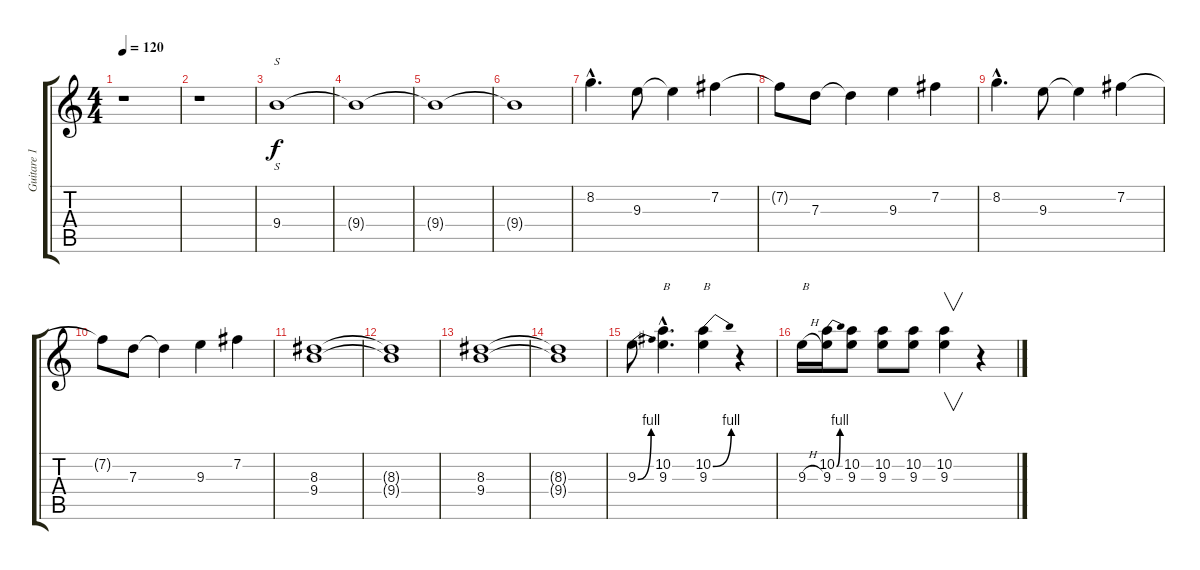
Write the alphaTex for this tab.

\track ("Guitare 1" "Guitare 1") {instrument overdrivenguitar}
\staff {score tabs}
\tuning (E4 B3 G3 D3 A2 E2) {hide}
\ts (4 4)
\tempo 120
\clef g2
\ks c
r.1{dy f} |
r.1 |
9.4.1{s} |
9.4{t}.1 |
9.4{t}.1 |
9.4{t}.1 |
8.2{hac}.4{d} 9.3.8 9.3{t}.4 7.2.4 |
7.2{t}.8 7.3.8 7.3{t}.4 9.3.4 7.2.4 |
8.2{hac}.4{d} 9.3.8 9.3{t}.4 7.2.4 |
7.2{t}.8 7.3.8 7.3{t}.4 9.3.4 7.2.4 |
(8.3 9.4).1 |
(8.3{t} 9.4{t}).1 |
(8.3 9.4).1 |
(8.3{t} 9.4{t}).1 |
9.3{be (bend 0 0 60 4)}.8 (10.2{hac} 9.3{hac}).4{d txt "B"} (10.2{be (bend 0 0 60 4)} 9.3).4{txt "B"} r.4 |
9.3{h}.16{txt "B"} (10.2{be (bend 0 0 60 4)} 9.3).16 (10.2 9.3).8 (10.2 9.3).8 (10.2 9.3).8 (10.2 9.3).4{v} r.4
